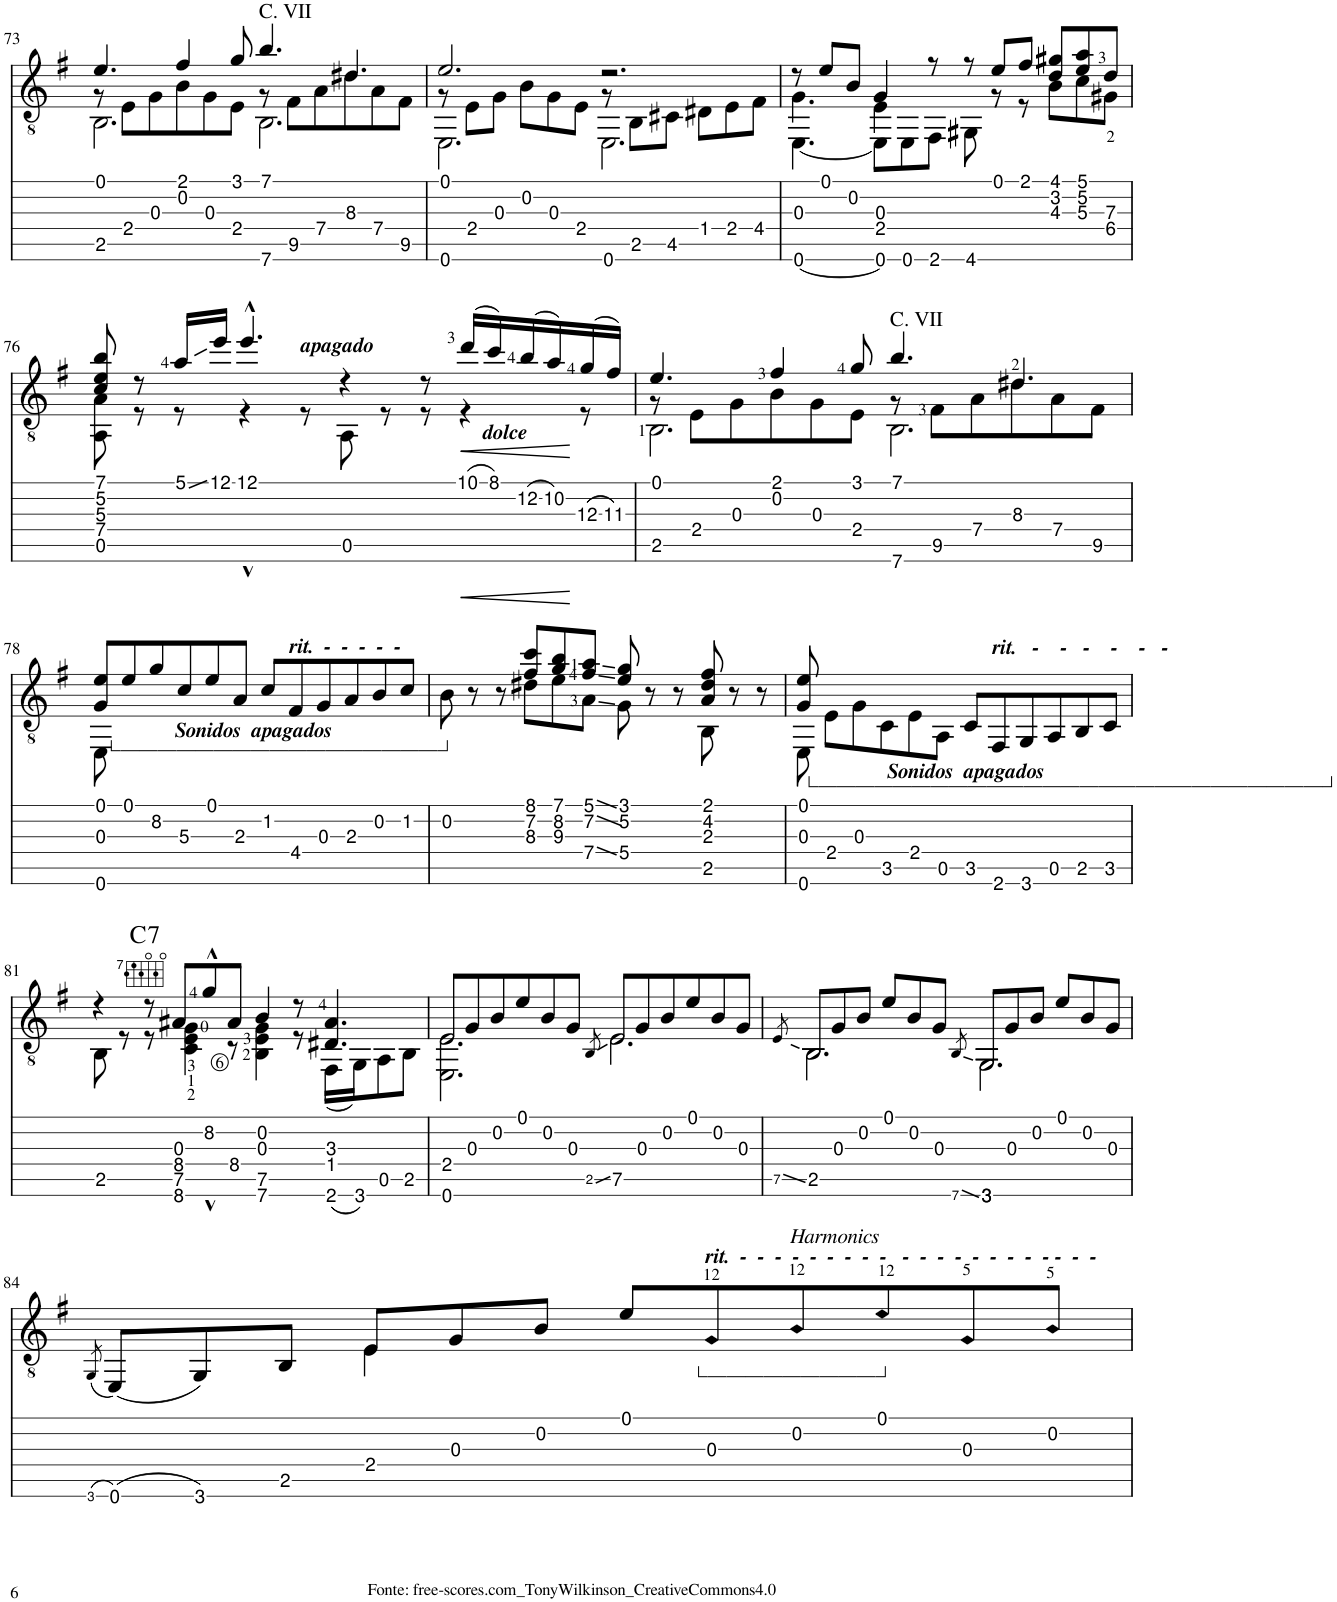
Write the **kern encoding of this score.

**kern	**kern	**dynam	**harte
*part1	*part1	*part1	*part1
*staff2	*staff1	*staff1/2	*
*I"Guitar	*	*	*
*I'Guit.	*	*	*
!!LO:PB:g=z
*	*clefGv2	*	*
*k[f#]	*k[f#]	*	*
*M12/8	*M12/8	*	*
=73	=73	=73	=73
*^	*^	*	*
*	*^	*	*^	*	*
4.e	8r	2.BB	4.e/	8r	2.BB\	.	.
.	8EL	.	.	8E\L	.	.	.
.	8GJ	.	.	8G\	.	.	.
4f#	8BL	.	4f#/	8B\	.	.	.
.	8G	.	.	8G\	.	.	.
8g	8EJ	.	8g/	8E\J	.	.	.
!	!	!	!LO:TX:a:t=C. VII	!	!	!	!
4.b	8r	2.BB	4.b/	8r	2.BB\	.	.
.	8F#L	.	.	8F#\L	.	.	.
.	8AJ	.	.	8A\	.	.	.
4.d#	8d#L	.	4.d#X/	8d#\	.	.	.
.	8A	.	.	8A\	.	.	.
.	8F#J	.	.	8F#\J	.	.	.
=74	=74	=74	=74	=74	=74	=74	=74
2.e	8r	2.EE	2.e/	8r	2.EE\	.	.
.	8EL	.	.	8E\L	.	.	.
.	8GJ	.	.	8G\J	.	.	.
.	8BL	.	.	8B\L	.	.	.
.	8G	.	.	8G\	.	.	.
.	8EJ	.	.	8E\J	.	.	.
2.r	8r	2.EE	2.r	8r	2.EE\	.	.
.	8BBL	.	.	8BB\L	.	.	.
.	8C#J	.	.	8C#X\J	.	.	.
.	8D#L	.	.	8D#X\L	.	.	.
.	8E	.	.	8E\	.	.	.
.	8F#J	.	.	8F#\J	.	.	.
=75	=75	=75	=75	=75	=75	=75	=75
8r	4.G	[4.EE	8r	4.G\	[4.EE\	.	.
8eL	.	.	8e/L	.	.	.	.
8BJ	.	.	8B/J	.	.	.	.
4G	4E	8EEL]	4G/	4E\	8EE\L]	.	.
.	.	8EE	.	.	8EE\	.	.
8r	2..ryy	8FF#J	8r	2..ryy	8FF#\J	.	.
8r	.	8GG#	8r	.	8GG#X\	.	.
8eL	.	8r	8e/L	.	8r	.	.
8f#J	.	8r	8f#/J	.	8r	.	.
8d\ 8g#\L	.	8BL	8d/ 8g#X/L	.	8B\L	.	.
8e\ 8a\	.	8c	8e/ 8a/	.	8c\	.	.
8dJ	.	8G#J	8d/J	.	8G#X\J	.	.
*	*v	*v	*	*	*	*	*
*	*	*	*v	*v	*	*
!!LO:LB:g=z
=76	=76	=76	=76	=76	=76
8c 8e 8b	8AA 8A	8c/ 8e/ 8b/	8AA\ 8A\	.	.
8r	8r	8r	8r	.	.
16aLL	8r	16a/LL	8r	.	.
16eeJJ	.	16ee/JJ	.	.	.
4.ee^^	4r	4.ee^^/	4r	.	.
!	!	!	!LO:TX:a:Bi:t=apagado	!	!
.	8r	.	8r	.	.
4r	8AA	4r	8AA\	.	.
.	8r	.	8r	.	.
8r	8r	8r	8r	.	.
!	!	!	!	!LO:HP:b	!
16ddLL	4r	(16dd/LL	4r	<	.
!	!	!LO:TX:b:Bi:t=dolce	!	!	!
16cc	.	16cc/)	.	.	.
16b	.	(16b/	.	.	.
16a	.	16a/)	.	.	.
16g	8r	(16g/	8r	[	.
16f#JJ	.	16f#/JJ)	.	.	.
=77	=77	=77	=77	=77	=77
*	*^	*	*^	*	*
4.e	8r	2.BB	4.e/	8r	2.BB\	.	.
.	8EL	.	.	8E\L	.	.	.
.	8GJ	.	.	8G\	.	.	.
4f#	8BL	.	4f#/	8B\	.	.	.
.	8G	.	.	8G\	.	.	.
8g	8EJ	.	8g/	8E\J	.	.	.
!	!	!	!LO:TX:a:t=C. VII	!	!	!	!
4.b	8r	2.BB	4.b/	8r	2.BB\	.	.
.	8F#L	.	.	8F#\L	.	.	.
.	8AJ	.	.	8A\	.	.	.
4.d#	8d#L	.	4.d#X/	8d#\	.	.	.
.	8A	.	.	8A\	.	.	.
.	8F#J	.	.	8F#\J	.	.	.
*	*v	*v	*	*	*	*	*
*	*	*	*v	*v	*	*
!!LO:LB:g=z
=78	=78	=78	=78	=78	=78
8G\ 8e\L	8EE	8G/ 8e/L	8EE\	.	.
!	!	!LO:TX:b:t=└─────────────────┘	!	!	!
8e	1ryy	8e/	1ryy	.	.
8gJ	.	8g/	.	.	.
!	!	!LO:TX:b:Bi:t=Sonidos  apagados	!	!	!
8cL	.	8c/	.	.	.
8e	.	8e/	.	.	.
8AJ	.	8A/J	.	.	.
8cL	.	8c/L	.	.	.
!	!	!LO:TX:a:Bi:t=rit.  -  -  -  -  -	!	!	!
8F#	.	8F#/	.	.	.
8GJ	.	8G/	.	.	.
8AL	4.ryy	8A/	4.ryy	.	.
8B	.	8B/	.	.	.
8cJ	.	8c/J	.	.	.
=79	=79	=79	=79	=79	=79
8B	4.ryy	8B\	4.ryy	.	.
8r	.	8r	.	.	.
8r	.	8r	.	.	.
8f#\ 8cc\L	8d#	8f#/ 8cc/L	8d#X\L	.	.
8g\ 8b\	8eL	8g/ 8b/	8e\	.	.
8f#\ 8a\J	8A	8f#/ 8a/J	8A\J	.	.
8e 8g	8GJ	8e/ 8g/	8G\	.	.
8r	4ryy	8r	4ryy	.	.
8r	.	8r	.	.	.
8A 8d# 8f#	8BBJ	8A/ 8d#/ 8f#/	8BB\	.	.
8r	4ryy	8r	4ryy	.	.
8r	.	8r	.	.	.
=80	=80	=80	=80	=80	=80
8G\ 8e\L	8EE	8G/ 8e/	8EE\	.	.
!	!	!LO:TX:b:t=└───────────────────────────┘	!	!	!
8E	1ryy	8E\L	1ryy	.	.
8GJ	.	8G\	.	.	.
8CL	.	8C\	.	.	.
!	!	!LO:TX:b:Bi:t=Sonidos  apagados	!	!	!
8E	.	8E\	.	.	.
8AAJ	.	8AA\J	.	.	.
8CL	.	8C/L	.	.	.
!	!	!LO:TX:a:Bi:t=rit.   -    -   -    -    -   -	!	!	!
8FF#	.	8FF#/	.	.	.
8GGJ	.	8GG/	.	.	.
8AAL	4.ryy	8AA/	4.ryy	.	.
8BB	.	8BB/	.	.	.
8CJ	.	8C/J	.	.	.
!!LO:LB:g=z	!!
=81	=81	=81	=81	=81	=81
4r	8BB	4r	8BB\	.	.
.	8r	.	8r	.	.
8r	8r	8r	8r	.	.
!	!	!	!	!	!LO:H:kt=7
8A#L	4C 4E 4G	8A#X/L	4C\ 4E\ 4G\	.	C:7
8g^^	.	8g^^/	.	.	.
8A#J	8r	8A#/J	8r	.	.
4B	4BB 4E 4G	4B/	4BB\ 4E\ 4G\	.	.
8r	8r	8r	8r	.	.
4.D# 4.A#	16FF#LL	4.D#X/ 4.A#/	(16FF#\LL	.	.
.	16GGJ	.	16GG\J)	.	.
.	8AA	.	8AA\	.	.
.	8BBJ	.	8BB\J	.	.
=82	=82	=82	=82	=82	=82
!	!	!LO:N:head=open	!	!	!
8EL	2.EE 2.E	8E/L	2.EE\ 2.E\	.	.
8G	.	8G/	.	.	.
8BJ	.	8B/	.	.	.
8eL	.	8e/	.	.	.
8B	.	8B/	.	.	.
8GJ	.	8G/J	.	.	.
qBB	.	8qBB/	.	.	.
!	!	!LO:N:head=open	!	!	!
8EL	2.E	8E/L	2.E\	.	.
8G	.	8G/	.	.	.
8BJ	.	8B/	.	.	.
8eL	.	8e/	.	.	.
8B	.	8B/	.	.	.
8GJ	.	8G/J	.	.	.
=83	=83	=83	=83	=83	=83
qE	.	8qE/	.	.	.
!	!	!LO:N:head=open	!	!	!
8BBL	2.BB	8BB/L	2.BB\	.	.
8G	.	8G/	.	.	.
8BJ	.	8B/J	.	.	.
8eL	.	8e/L	.	.	.
8B	.	8B/	.	.	.
8GJ	.	8G/J	.	.	.
qBB	.	8qBB/	.	.	.
!	!	!LO:N:head=open	!	!	!
8GGL	2.GG	8GG/L	2.GG\	.	.
8G	.	8G/	.	.	.
8BJ	.	8B/J	.	.	.
8eL	.	8e/L	.	.	.
8B	.	8B/	.	.	.
8GJ	.	8G/J	.	.	.
!!LO:LB:g=z	!!
=84	=84	=84	=84	=84	=84
qGG	.	(8qGG/	.	.	.
8EEL	4.ryy	(8EE/L)	4.ryy	.	.
8GG	.	8GG/)	.	.	.
8BBJ	.	8BB/J	.	.	.
8EL	4E	8E/L	4E\	.	.
8G	.	8G/	.	.	.
8BJ	2..ryy	8B/J	2..ryy	.	.
8eL	.	8e/L	.	.	.
!	!	!LO:TX:a:t=12	!	!	!
!	!	!LO:TX:b:t=└─────────┘	!	!	!
!	!	!LO:TX:a:Bi:t=rit.  -  -  -  -  -  -  -  -  -   -  -  -  -  -  -  -  -  - -  -  -	!	!	!
8G	.	8G/	.	.	.
!	!	!LO:TX:a:t=12	!	!	!
!	!	!LO:TX:a:i:t=Harmonics	!	!	!
8BJ	.	8B/	.	.	.
!	!	!LO:TX:a:t=12	!	!	!
8eL	.	8e/	.	.	.
!	!	!LO:TX:a:t=5	!	!	!
8G	.	8G/	.	.	.
!	!	!LO:TX:a:t=5	!	!	!
8BJ	.	8B/J	.	.	.
*v	*v	*	*	*	*
*	*v	*v	*	*
=	=	=	=
*-	*-	*-	*-
